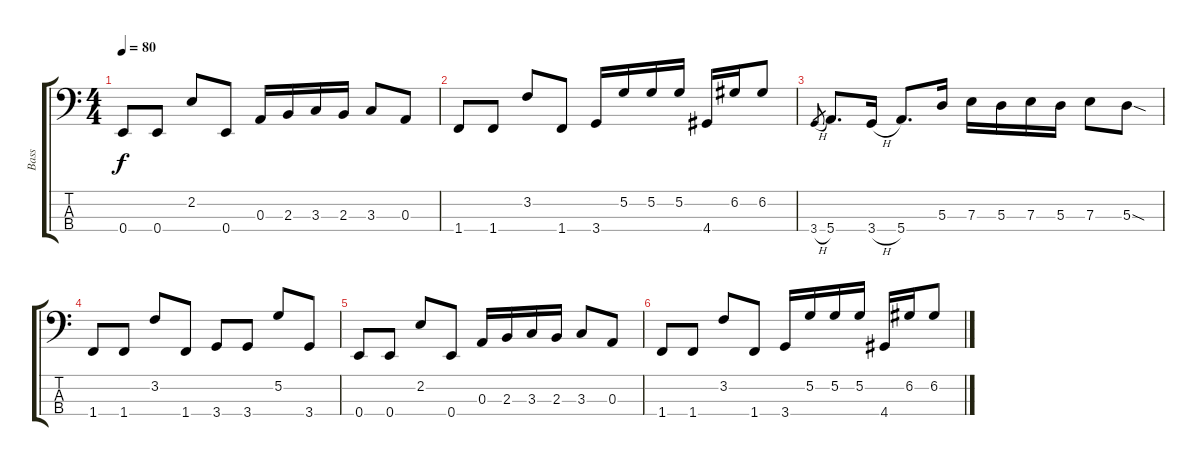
\track ("Bass" "Bass") {instrument electricbassfinger}
\staff {score tabs}
\tuning (G2 D2 A1 E1) {hide}
\ts (4 4)
\tempo 80
\clef f4
\ks c
0.4.8{dy f} 0.4.8 2.2.8 0.4.8 0.3.16 2.3.16 3.3.16 2.3.16 3.3.8 0.3.8 |
1.4.8 1.4.8 3.2.8 1.4.8 3.4.16 5.2.16 5.2.16 5.2.16 4.4.16 6.2.16 6.2.8 |
3.4{h}.8{gr} 5.4.8{d} 3.4{h}.16 5.4.8{d} 5.3.16 7.3.16 5.3.16 7.3.16 5.3.16 7.3.8 5.3{sod}.8 |
1.4.8 1.4.8 3.2.8 1.4.8 3.4.8 3.4.8 5.2.8 3.4.8 |
0.4.8 0.4.8 2.2.8 0.4.8 0.3.16 2.3.16 3.3.16 2.3.16 3.3.8 0.3.8 |
1.4.8 1.4.8 3.2.8 1.4.8 3.4.16 5.2.16 5.2.16 5.2.16 4.4.16 6.2.16 6.2.8
